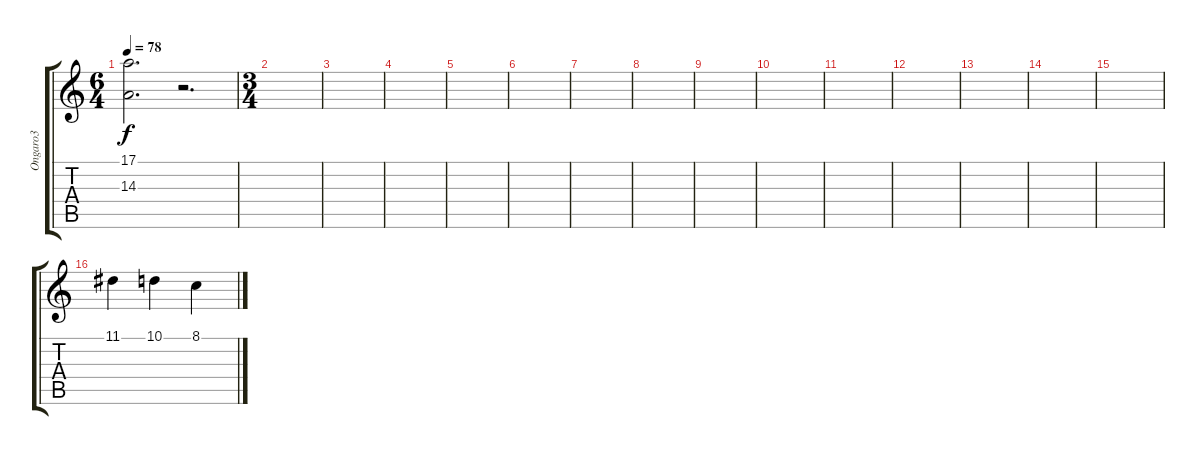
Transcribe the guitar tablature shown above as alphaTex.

\track ("Ongaro3" "Ongaro3") {instrument stringensemble1}
\staff {score tabs}
\tuning (E4 B3 G3 D3 A2 E2) {hide}
\ts (6 4)
\tempo 78
\clef g2
\ks c
(17.1{t} 14.3{t}).2{d dy f} r.2{d} |
\ts (3 4)
|
|
|
|
|
|
|
|
|
|
|
|
|
|
11.1.4 10.1.4 8.1.4
